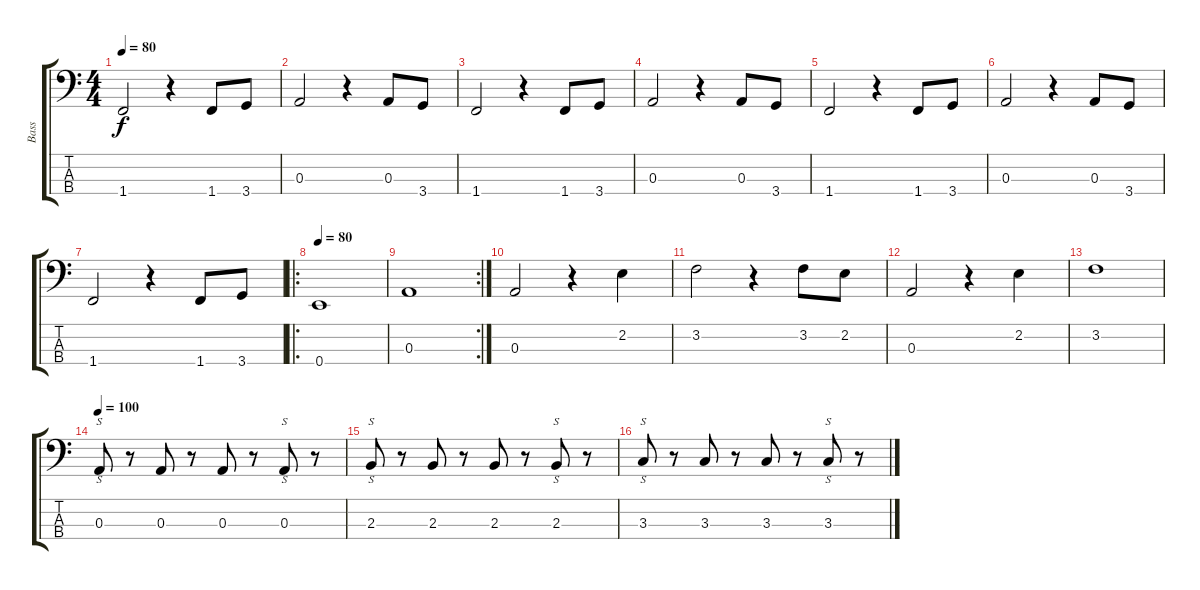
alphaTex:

\track ("Bass" "Bass") {instrument electricbassfinger}
\staff {score tabs}
\tuning (G2 D2 A1 E1) {hide}
\ts (4 4)
\tempo 80
\clef f4
\ks c
1.4.2{dy f} r.4 1.4.8 3.4.8 |
0.3.2 r.4 0.3.8 3.4.8 |
1.4.2 r.4 1.4.8 3.4.8 |
0.3.2 r.4 0.3.8 3.4.8 |
1.4.2 r.4 1.4.8 3.4.8 |
0.3.2 r.4 0.3.8 3.4.8 |
1.4.2 r.4 1.4.8 3.4.8 |
\ro
\tempo 80
0.4.1 |
\rc 2
0.3.1 |
0.3.2 r.4 2.2.4 |
3.2.2 r.4 3.2.8 2.2.8 |
0.3.2 r.4 2.2.4 |
3.2.1 |
\tempo 100
0.3.8{s} r.8 0.3.8 r.8 0.3.8 r.8 0.3.8{s} r.8 |
2.3.8{s} r.8 2.3.8 r.8 2.3.8 r.8 2.3.8{s} r.8 |
3.3.8{s} r.8 3.3.8 r.8 3.3.8 r.8 3.3.8{s} r.8
